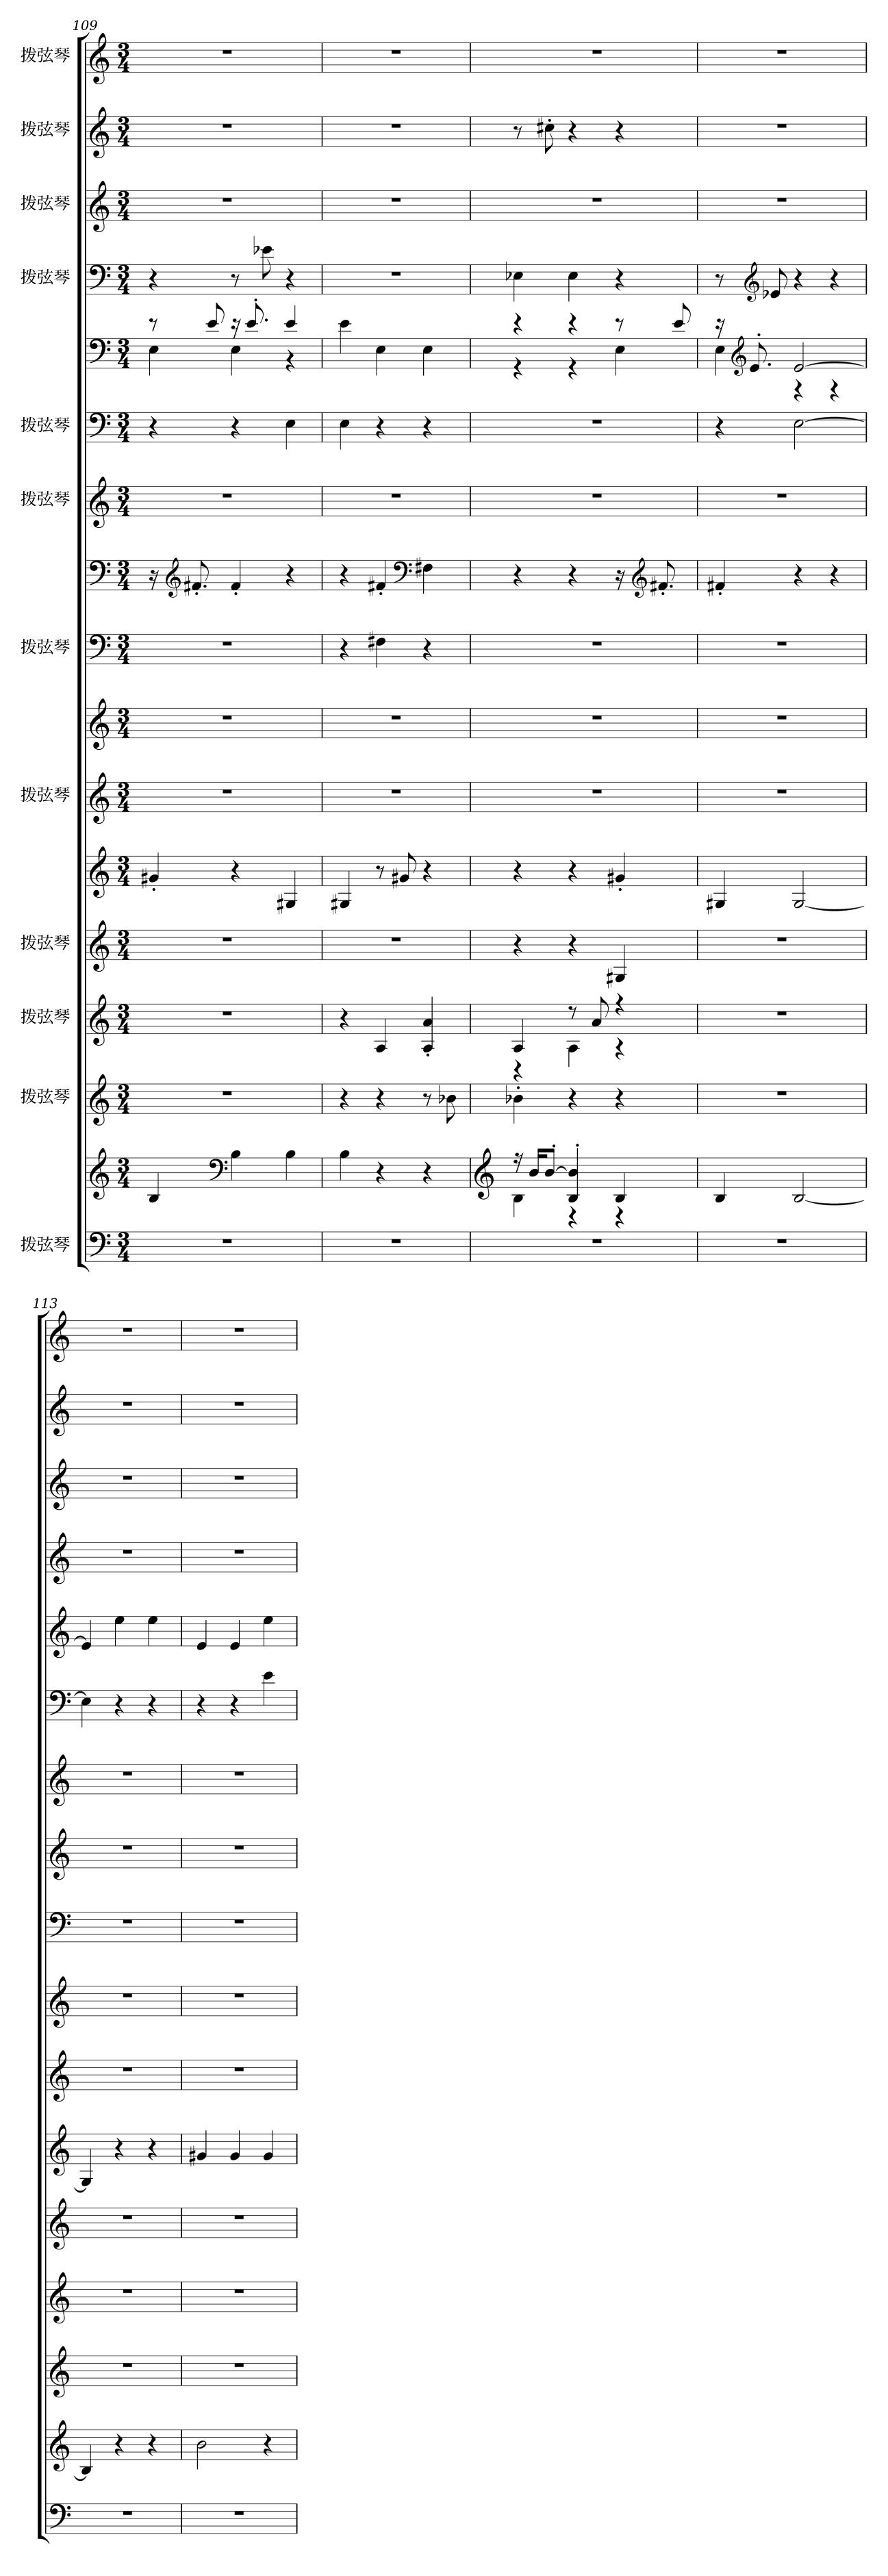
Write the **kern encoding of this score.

**kern	**kern	**kern	**kern	**kern	**kern	**kern	**kern	**kern	**kern	**kern	**kern	**kern	**kern	**kern	**kern	**kern
*part12	*part12	*part11	*part10	*part9	*part9	*part8	*part8	*part7	*part7	*part6	*part5	*part5	*part4	*part3	*part2	*part1
*staff17	*staff16	*staff15	*staff14	*staff13	*staff12	*staff11	*staff10	*staff9	*staff8	*staff7	*staff6	*staff5	*staff4	*staff3	*staff2	*staff1
*I"拨弦琴	*	*I"拨弦琴	*I"拨弦琴	*I"拨弦琴	*	*I"拨弦琴	*	*I"拨弦琴	*	*I"拨弦琴	*I"拨弦琴	*	*I"拨弦琴	*I"拨弦琴	*I"拨弦琴	*I"拨弦琴
*clefF4	*clefG2	*clefG2	*clefG2	*clefG2	*clefG2	*clefG2	*clefG2	*clefF4	*clefF4	*clefG2	*clefF4	*clefF4	*clefF4	*clefG2	*clefG2	*clefG2
*k[]	*k[]	*k[]	*k[]	*k[]	*k[]	*k[]	*k[]	*k[]	*k[]	*k[]	*k[]	*k[]	*k[]	*k[]	*k[]	*k[]
*M3/4	*M3/4	*M3/4	*M3/4	*M3/4	*M3/4	*M3/4	*M3/4	*M3/4	*M3/4	*M3/4	*M3/4	*M3/4	*M3/4	*M3/4	*M3/4	*M3/4
=109	=109	=109	=109	=109	=109	=109	=109	=109	=109	=109	=109	=109	=109	=109	=109	=109
*	*	*	*	*	*	*	*	*	*	*	*	*^	*	*	*	*
2.r	4B/	2.r	2.r	2.r	4g#X'/	2.r	2.r	2.r	16r	2.r	4r	8r	4E\	4r	2.r	2.r	2.r
*	*	*	*	*	*	*	*	*	*clefG2	*	*	*	*	*	*	*	*
.	.	.	.	.	.	.	.	.	8.f#X'/	.	.	.	.	.	.	.	.
.	.	.	.	.	.	.	.	.	.	.	.	8e/	.	.	.	.	.
*	*clefF4	*	*	*	*	*	*	*	*	*	*	*	*	*	*	*	*
.	4B\	.	.	.	4r	.	.	.	4f#'/	.	4r	16r	4E\	8r	.	.	.
.	.	.	.	.	.	.	.	.	.	.	.	8.e'/	.	.	.	.	.
.	.	.	.	.	.	.	.	.	.	.	.	.	.	8e-X\	.	.	.
.	4B\	.	.	.	4G#X/	.	.	.	4r	.	4E\	4e/	4r	4r	.	.	.
*	*	*	*	*	*	*	*	*	*	*	*	*v	*v	*	*	*	*
=110	=110	=110	=110	=110	=110	=110	=110	=110	=110	=110	=110	=110	=110	=110	=110	=110
2.r	4B\	4r	4r	2.r	4G#X/	2.r	2.r	4r	4r	2.r	4E\	4e\	2.r	2.r	2.r	2.r
.	4r	4r	4A/	.	8r	.	.	4F#X\	4f#X'/	.	4r	4E\	.	.	.	.
.	.	.	.	.	8g#X/	.	.	.	.	.	.	.	.	.	.	.
*	*	*	*	*	*	*	*	*	*clefF4	*	*	*	*	*	*	*
.	4r	8r	4A/' 4a/'	.	4r	.	.	4r	4F#X\	.	4r	4E\	.	.	.	.
.	.	8b-X\	.	.	.	.	.	.	.	.	.	.	.	.	.	.
!!LO:PB:g=z
=111	=111	=111	=111	=111	=111	=111	=111	=111	=111	=111	=111	=111	=111	=111	=111	=111
*	*clefG2	*	*	*	*	*	*	*	*	*	*	*	*	*	*	*
*	*^	*	*^	*	*	*	*	*	*	*	*	*^	*	*	*	*
2.r	16r	4B\	4b-X'\	4A/	4r	4r	4r	2.r	2.r	2.r	4r	2.r	2.r	4r	4r	4E-X\	2.r	8r	2.r
.	16b/KL	.	.	.	.	.	.	.	.	.	.	.	.	.	.	.	.	.	.
.	[8b'/J	.	.	.	.	.	.	.	.	.	.	.	.	.	.	.	.	8cc#X'\	.
.	4B/' 4b/]'	4r	4r	8r	4A\	4r	4r	.	.	.	4r	.	.	4r	4r	4E-\	.	4r	.
.	.	.	.	8a/	.	.	.	.	.	.	.	.	.	.	.	.	.	.	.
.	4B/	4r	4r	4r	4r	4G#X/	4g#X'/	.	.	.	16r	.	.	8r	4E\	4r	.	4r	.
*	*	*	*	*	*	*	*	*	*	*	*clefG2	*	*	*	*	*	*	*	*
.	.	.	.	.	.	.	.	.	.	.	8.f#X'/	.	.	.	.	.	.	.	.
.	.	.	.	.	.	.	.	.	.	.	.	.	.	8e/	.	.	.	.	.
*	*v	*v	*	*v	*v	*	*	*	*	*	*	*	*	*	*	*	*	*	*
=112	=112	=112	=112	=112	=112	=112	=112	=112	=112	=112	=112	=112	=112	=112	=112	=112	=112
2.r	4B/	2.r	2.r	2.r	4G#X/	2.r	2.r	2.r	4f#X'/	2.r	4r	16r	4E\	8r	2.r	2.r	2.r
*	*	*	*	*	*	*	*	*	*	*	*	*clefG2	*	*	*	*	*
.	.	.	.	.	.	.	.	.	.	.	.	8.e'/	.	.	.	.	.
*	*	*	*	*	*	*	*	*	*	*	*	*	*	*clefG2	*	*	*
.	.	.	.	.	.	.	.	.	.	.	.	.	.	8e-X/	.	.	.
.	[2B/	.	.	.	[2G#/	.	.	.	4r	.	[2E\	[2e/	4r	4r	.	.	.
.	.	.	.	.	.	.	.	.	4r	.	.	.	4r	4r	.	.	.
*	*	*	*	*	*	*	*	*	*	*	*	*v	*v	*	*	*	*
=113	=113	=113	=113	=113	=113	=113	=113	=113	=113	=113	=113	=113	=113	=113	=113	=113
2.r	4B/]	2.r	2.r	2.r	4G#/]	2.r	2.r	2.r	2.r	2.r	4E\]	4e/]	2.r	2.r	2.r	2.r
.	4r	.	.	.	4r	.	.	.	.	.	4r	4ee\	.	.	.	.
.	4r	.	.	.	4r	.	.	.	.	.	4r	4ee\	.	.	.	.
=114	=114	=114	=114	=114	=114	=114	=114	=114	=114	=114	=114	=114	=114	=114	=114	=114
2.r	2b\	2.r	2.r	2.r	4g#X/	2.r	2.r	2.r	2.r	2.r	4r	4e/	2.r	2.r	2.r	2.r
.	.	.	.	.	4g#/	.	.	.	.	.	4r	4e/	.	.	.	.
.	4r	.	.	.	4g#/	.	.	.	.	.	4e\	4ee\	.	.	.	.
=	=	=	=	=	=	=	=	=	=	=	=	=	=	=	=	=
*-	*-	*-	*-	*-	*-	*-	*-	*-	*-	*-	*-	*-	*-	*-	*-	*-
